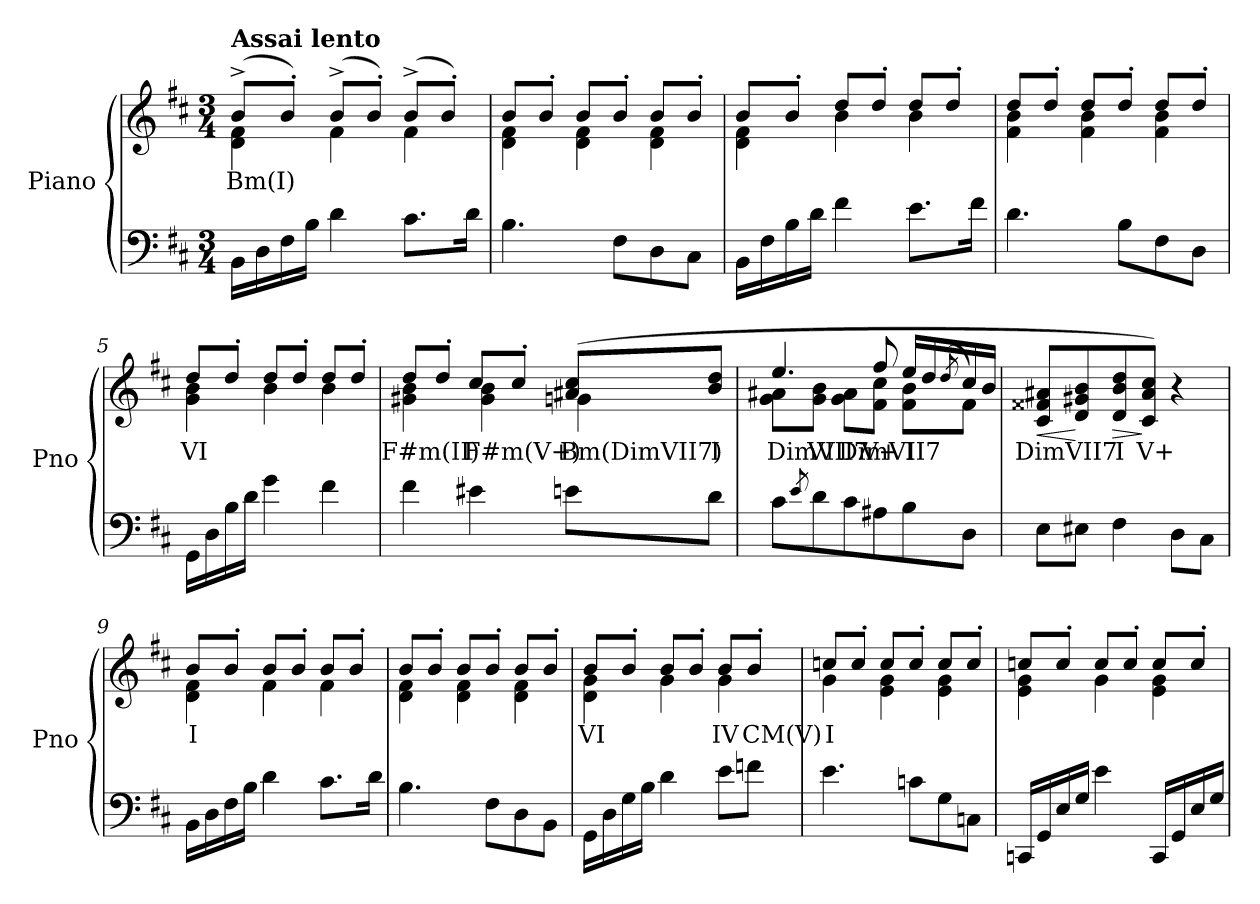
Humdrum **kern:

**kern	**kern	**text	**dynam
*part1	*part1	*part1	*part1
*staff2	*staff1	*staff1	*staff1/2
*I"Piano	*	*	*
*I'Pno	*	*	*
*clefF4	*clefG2	*	*
*k[f#c#]	*k[f#c#]	*	*
*M3/4	*M3/4	*	*
=1	=1	=1	=1
*	*^	*	*
!	!LO:TX:a:B:t=Assai lento	!	!	!
!	!	!	!LO:LY:b	!
16BB\LL	(>8b^/L	4d\ 4f#\	Bm(I)	.
16D\	.	.	.	.
16F#\	8b'/J)	.	.	.
16B\JJ	.	.	.	.
4d\	(>8b^/L	4f#\	.	.
.	8b'/J)	.	.	.
8.c#\L	(>8b^/L	4f#\	.	.
.	8b'/J)	.	.	.
16d\Jk	.	.	.	.
=2	=2	=2	=2	=2
4.B\	8b/L	4d\ 4f#\	.	.
.	8b'/J	.	.	.
.	8b/L	4d\ 4f#\	.	.
8F#\L	8b'/J	.	.	.
8D\	8b/L	4d\ 4f#\	.	.
8C#\J	8b'/J	.	.	.
=3	=3	=3	=3	=3
16BB\LL	8b/L	4d\ 4f#\	.	.
16F#\	.	.	.	.
16B\	8b'/J	.	.	.
16d\JJ	.	.	.	.
4f#\	8dd/L	4b\	.	.
.	8dd'/J	.	.	.
8.e\L	8dd/L	4b\	.	.
.	8dd'/J	.	.	.
16f#\Jk	.	.	.	.
=4	=4	=4	=4	=4
4.d\	8dd/L	4f#\ 4b\	.	.
.	8dd'/J	.	.	.
.	8dd/L	4f#\ 4b\	.	.
8B\L	8dd'/J	.	.	.
8F#\	8dd/L	4f#\ 4b\	.	.
8D\J	8dd'/J	.	.	.
=5	=5	=5	=5	=5
!	!	!	!LO:LY:b	!
16GG\LL	8dd/L	4g\ 4b\	VI	.
16D\	.	.	.	.
16B\	8dd'/J	.	.	.
16d\JJ	.	.	.	.
4g\	8dd/L	4b\	.	.
.	8dd'/J	.	.	.
4f#\	8dd/L	4b\	.	.
.	8dd'/J	.	.	.
!!LO:PB:g=z	!!
=6	=6	=6	=6	=6
!	!	!	!LO:LY:b	!
4f#\	8dd/L	4g#X\ 4b\	F#m(II)	.
.	8dd'/J	.	.	.
!	!	!	!LO:LY:b	!
4e#X\	8cc#/L	4g#\ 4b\	F#m(V+)	.
.	8cc#'/J	.	.	.
!	!	!	!LO:LY:b	!
8en\L	(>8a#X/ 8cc#/L	4gn\	Bm(DimVII7)	.
!	!	!	!LO:LY:b	!
8d\J	8b/ 8dd/J	.	I	.
=7	=7	=7	=7	=7
!	!	!	!LO:LY:b	!
8c#\L	4.ee/	8g\ 8a#X\L	DimVII7	.
8qe/	.	.	.	.
!	!	!	!LO:LY:b	!
8d\	.	8g\ 8b\J	VI	.
!	!	!	!LO:LY:b	!
8c#\	.	8g\ 8a#\L	DimVII7	.
!	!	!	!LO:LY:b	!
8A#X\	8ff#/	8f#\ 8cc#\J	V+	.
!	!	!	!LO:LY:b	!
8B\	16ee/LL	8f#\ 8b\L	I	.
.	16dd/	.	.	.
.	(<8qdd/	.	.	.
8D\J	16cc#/)	8f#\J	.	.
.	16b/JJ	.	.	.
*	*v	*v	*	*
=8	=8	=8	=8
!	!	!LO:LY:b	!LO:HP:b
8E\L	8c#/ 8f##X/ 8a#X/L	DimVII7	<
8E#X\J	8d/ 8g#X/ 8b/	.	[
!	!	!LO:LY:b	!LO:HP:b
4F#\	8d/ 8b/ 8dd/	I	>
!	!	!LO:LY:b	!
.	8c#/ 8a#/ 8cc#/J)	V+	]
8D\L	4r	.	.
8C#\J	.	.	.
!!LO:PB:g=z
=9	=9	=9	=9
*	*^	*	*
!	!	!	!LO:LY:b	!
16BB\LL	8b/L	4d\ 4f#\	I	.
16D\	.	.	.	.
16F#\	8b'/J	.	.	.
16B\JJ	.	.	.	.
4d\	8b/L	4f#\	.	.
.	8b'/J	.	.	.
8.c#\L	8b/L	4f#\	.	.
.	8b'/J	.	.	.
16d\Jk	.	.	.	.
=10	=10	=10	=10	=10
4.B\	8b/L	4d\ 4f#\	.	.
.	8b'/J	.	.	.
.	8b/L	4d\ 4f#\	.	.
8F#\L	8b'/J	.	.	.
8D\	8b/L	4d\ 4f#\	.	.
8BB\J	8b'/J	.	.	.
=11	=11	=11	=11	=11
!	!	!	!LO:LY:b	!
16GG\LL	8b/L	4d\ 4g\	VI	.
16D\	.	.	.	.
16G\	8b'/J	.	.	.
16B\JJ	.	.	.	.
4d\	8b/L	4g\	.	.
.	8b'/J	.	.	.
!	!	!	!LO:LY:b	!
8e\L	8b/L	4g\	IV	.
!	!	!	!LO:LY:b	!
8fn\J	8b'/J	.	CM(V)	.
=12	=12	=12	=12	=12
!	!	!	!LO:LY:b	!
4.e\	8ccn/L	4g\	I	.
.	8cc'/J	.	.	.
.	8cc/L	4e\ 4g\	.	.
8cn\L	8cc'/J	.	.	.
8G\	8cc/L	4e\ 4g\	.	.
8Cn\J	8cc'/J	.	.	.
=13	=13	=13	=13	=13
16CCn/LL	8ccn/L	4e\ 4g\	.	.
16GG/	.	.	.	.
16E/	8cc'/J	.	.	.
16G/JJ	.	.	.	.
4e\	8cc/L	4g\	.	.
.	8cc'/J	.	.	.
16CC/LL	8cc/L	4e\ 4g\	.	.
16GG/	.	.	.	.
16E/	8cc'/J	.	.	.
16G/JJ	.	.	.	.
*	*v	*v	*	*
=	=	=	=
*-	*-	*-	*-
